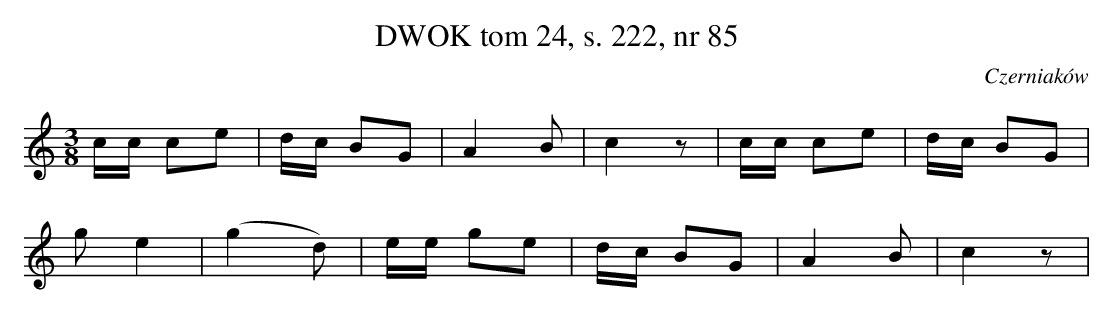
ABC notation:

X:1
T: DWOK tom 24, s. 222, nr 85
O: Czerniaków
L: 1/16
M: 3/8
K: C
cc c2e2 | dc B2G2 | A4 B2 | c4 z2 | cc c2e2 | dc B2G2 |
g2 e4 | (g4 d2) | ee g2e2 | dc B2G2 | A4 B2 | c4 z2 |
